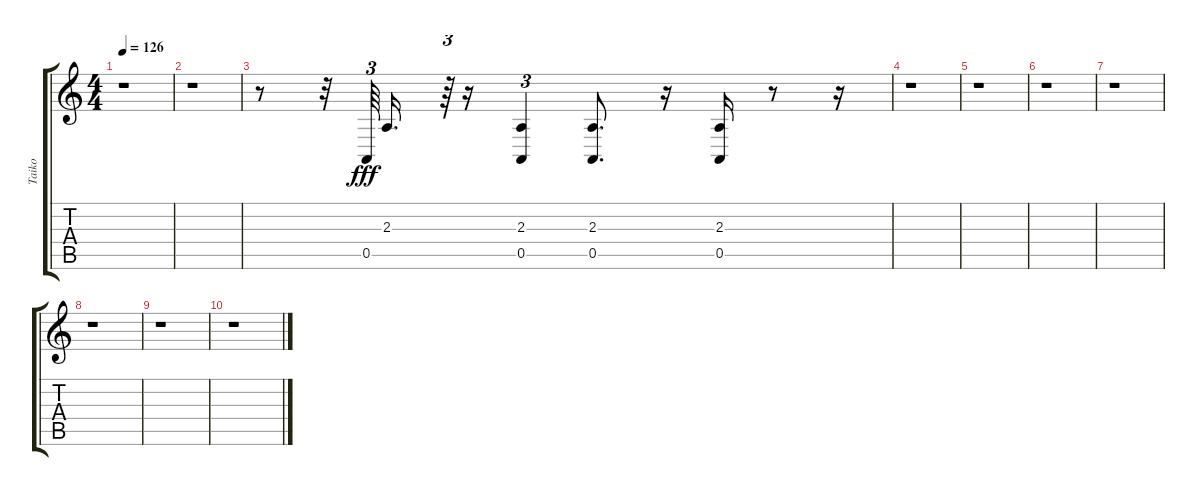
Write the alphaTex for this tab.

\track ("Taiko" "Taiko") {instrument taikodrum}
\staff {score tabs}
\tuning (E4 B3 G3 D3 A2 E2) {hide}
\ts (4 4)
\tempo 126
\clef g2
\ks c
r.1{dy fff} |
r.1 |
r.8 r.32 0.5.64{tu (3 2)} 2.3.16{d} r.64{tu (3 2)} r.16 (2.3 0.5).4{tu (3 2)} (2.3 0.5).8{d} r.16 (2.3 0.5).16 r.8 r.16 |
r.1 |
r.1 |
r.1 |
r.1 |
r.1 |
r.1 |
r.1
